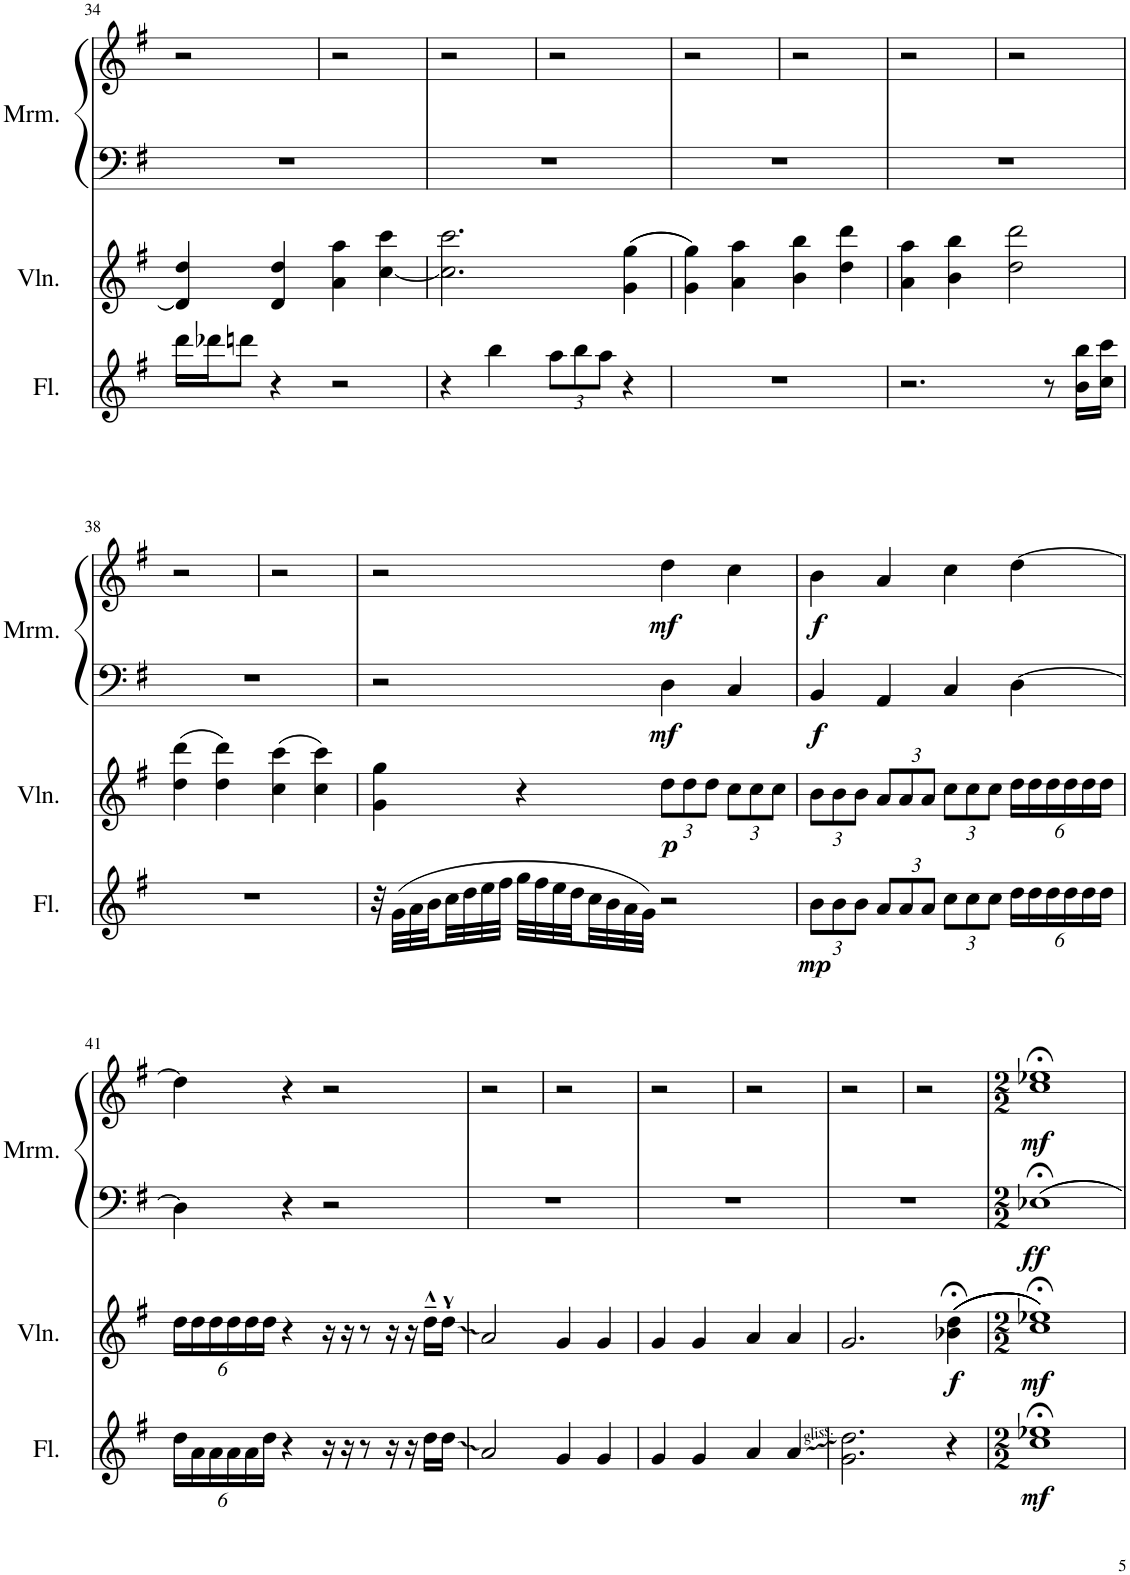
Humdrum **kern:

**kern	**dynam	**kern	**dynam	**kern	**kern	**dynam
*part3	*part3	*part2	*part2	*part1	*part1	*part1
*staff4	*staff4	*staff3	*staff3	*staff2	*staff1	*staff1/2
*I"Flute	*	*I"Violin	*	*I"Marimba	*	*
*I'Fl.	*	*I'Vln.	*	*I'Mrm.	*	*
!!LO:PB:g=z
*clefG2	*	*clefG2	*	*clefF4	*clefG2	*
*k[]	*	*k[]	*	*k[]	*k[]	*
*M4/4	*	*M4/4	*	*M4/4	*M4/4	*
=34	=34	=34	=34	=34	=34	=34
16ddd\LL	.	4d/] 4dd/	.	1r	2r	.
16ddd-X\J	.	.	.	.	.	.
8dddn\J	.	.	.	.	.	.
4r	.	4d/ 4dd/	.	.	.	.
2r	.	4a\ 4aa\	.	.	2r	.
.	.	[4cc\ 4ccc\	.	.	.	.
=35	=35	=35	=35	=35	=35	=35
4r	.	2.cc\] 2.ccc\	.	1r	2r	.
4bb\	.	.	.	.	.	.
*Xbrackettup	*	*	*	*	*	*
12aa\L	.	.	.	.	2r	.
12bb\	.	.	.	.	.	.
12aa\J	.	.	.	.	.	.
4r	.	((4g\ 4gg\	.	.	.	.
=36	=36	=36	=36	=36	=36	=36
1r	.	4g\ 4gg\))	.	1r	2r	.
.	.	4a\ 4aa\	.	.	.	.
.	.	4b\ 4bb\	.	.	2r	.
.	.	4dd\ 4ddd\	.	.	.	.
=37	=37	=37	=37	=37	=37	=37
2.r	.	4a\ 4aa\	.	1r	2r	.
.	.	4b\ 4bb\	.	.	.	.
.	.	2dd\ 2ddd\	.	.	2r	.
8r	.	.	.	.	.	.
16b\ 16bb\LL	.	.	.	.	.	.
16cc\ 16ccc\JJ	.	.	.	.	.	.
!!LO:LB:g=z
=38	=38	=38	=38	=38	=38	=38
1r	.	(4dd\ 4ddd\	.	1r	2r	.
.	.	4dd\ 4ddd\)	.	.	.	.
.	.	(4cc\ 4ccc\	.	.	2r	.
.	.	4cc\ 4ccc\)	.	.	.	.
=39	=39	=39	=39	=39	=39	=39
32r	.	4g\ 4gg\	.	2r	2r	.
(32g\LLL	.	.	.	.	.	.
32a\	.	.	.	.	.	.
32b\	.	.	.	.	.	.
32cc\	.	.	.	.	.	.
32dd\	.	.	.	.	.	.
32ee\	.	.	.	.	.	.
32ff#\JJJ	.	.	.	.	.	.
32gg\LLL	.	4r	.	.	.	.
32ff#\	.	.	.	.	.	.
32ee\	.	.	.	.	.	.
32dd\	.	.	.	.	.	.
32cc\	.	.	.	.	.	.
32b\	.	.	.	.	.	.
32a\	.	.	.	.	.	.
32g\JJJ)	.	.	.	.	.	.
*	*	*Xbrackettup	*	*	*	*
!	!	!	!LO:DY:b	!	!	!LO:DY:b=2
!	!	!	!	!	!	!LO:DY:n=1:b
2r	.	12dd\L	p	4D\	4dd\	mf mf
.	.	12dd\	.	.	.	.
.	.	12dd\J	.	.	.	.
.	.	12cc\L	.	4C/	4cc\	.
.	.	12cc\	.	.	.	.
.	.	12cc\J	.	.	.	.
=40	=40	=40	=40	=40	=40	=40
!	!LO:DY:b	!	!	!	!	!LO:DY:b=2
!	!	!	!	!	!	!LO:DY:n=1:b
12b\L	mp	12b\L	.	4BB/	4b\	f f
12b\	.	12b\	.	.	.	.
12b\J	.	12b\J	.	.	.	.
12a/L	.	12a/L	.	4AA/	4a/	.
12a/	.	12a/	.	.	.	.
12a/J	.	12a/J	.	.	.	.
12cc\L	.	12cc\L	.	4C/	4cc\	.
12cc\	.	12cc\	.	.	.	.
12cc\J	.	12cc\J	.	.	.	.
24dd\LL	.	24dd\LL	.	[4D\	[4dd\	.
24dd\	.	24dd\	.	.	.	.
24dd\	.	24dd\	.	.	.	.
24dd\	.	24dd\	.	.	.	.
24dd\	.	24dd\	.	.	.	.
24dd\JJ	.	24dd\JJ	.	.	.	.
!!LO:LB:g=z
=41	=41	=41	=41	=41	=41	=41
24dd\LL	.	24dd\LL	.	4D\]	4dd\]	.
24a\	.	24dd\	.	.	.	.
24a\	.	24dd\	.	.	.	.
24a\	.	24dd\	.	.	.	.
24a\	.	24dd\	.	.	.	.
24dd\JJ	.	24dd\JJ	.	.	.	.
4r	.	4r	.	4r	4r	.
16r	.	16r	.	2r	2r	.
16r	.	16r	.	.	.	.
8r	.	8r	.	.	.	.
16r	.	16r	.	.	.	.
16r	.	16r	.	.	.	.
16dd\LL	.	16dd~^^\LL	.	.	.	.
16dd\JJ	.	16dd'^^\JJ	.	.	.	.
=42	=42	=42	=42	=42	=42	=42
2a/	.	2a/	.	1r	2r	.
4g/	.	4g/	.	.	2r	.
4g/	.	4g/	.	.	.	.
=43	=43	=43	=43	=43	=43	=43
4g/	.	4g/	.	1r	2r	.
4g/	.	4g/	.	.	.	.
4a/	.	4a/	.	.	2r	.
4a/	.	4a/	.	.	.	.
=44	=44	=44	=44	=44	=44	=44
2.g\ 2.dd\	.	2.g/	.	1r	2r	.
.	.	.	.	.	2r	.
!	!	!	!LO:DY:b	!	!	!
4r	.	((((((4b-X\;< 4dd\;<	f	.	.	.
=45	=45	=45	=45	=45	=45	=45
*M2/2	*	*M2/2	*	*M2/2	*M2/2	*
!	!LO:DY:b	!	!LO:DY:b	!	!	!LO:DY:b=2
!	!	!	!	!	!	!LO:DY:n=1:b
1cc;< 1ee-X;<	mf	1cc;< 1ee-X;<))))))	mf	1E-X;<	1cc;< 1ee-X;<	ff mf
=	=	=	=	=	=	=
*-	*-	*-	*-	*-	*-	*-
